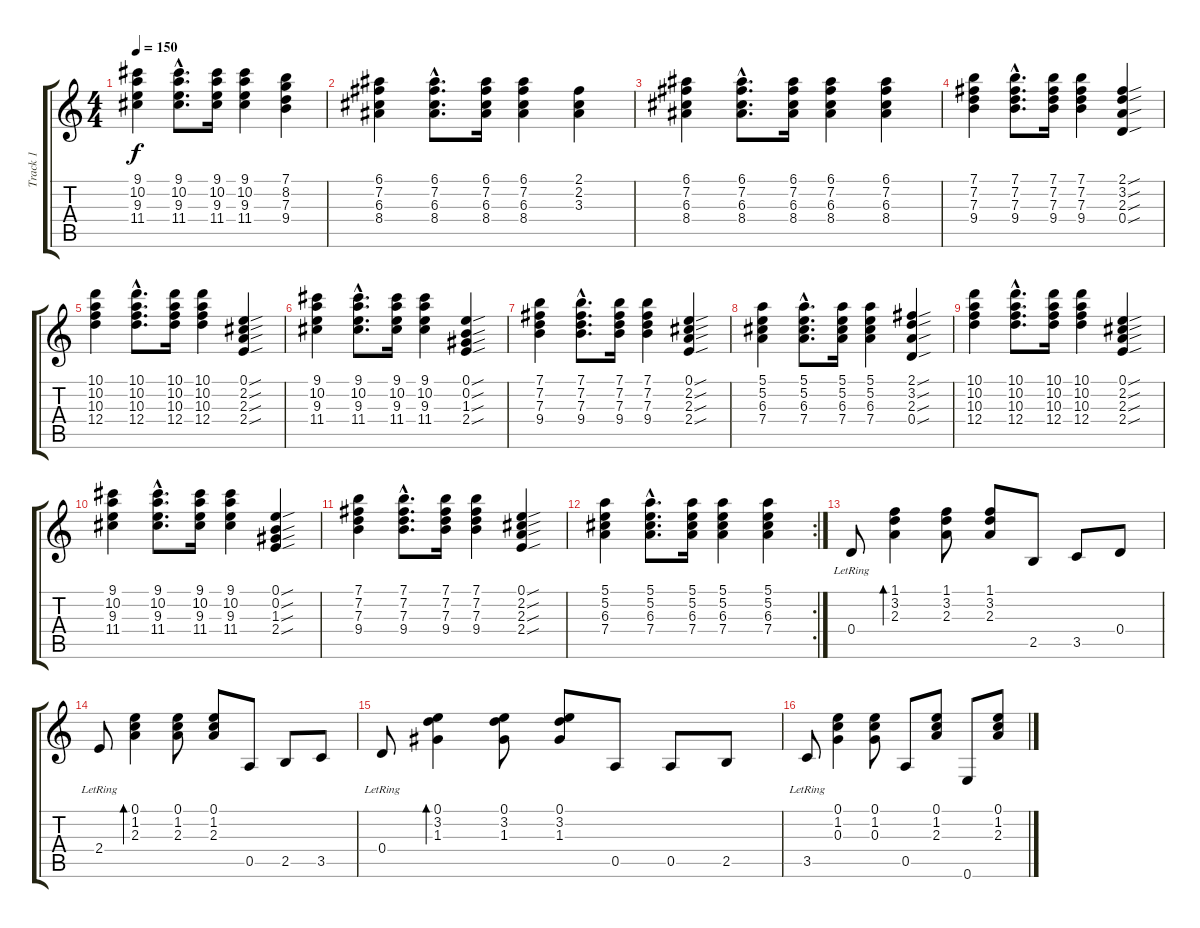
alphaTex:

\track ("Track 1" "Track 1") {instrument acousticguitarnylon}
\staff {score tabs}
\tuning (E4 B3 G3 D3 A2 E2) {hide}
\ts (4 4)
\tempo 150
\clef g2
\ks c
(9.1 10.2 9.3 11.4).4{dy f} (9.1{hac} 10.2{hac} 9.3{hac} 11.4{hac}).8{d} (9.1 10.2 9.3 11.4).16 (9.1 10.2 9.3 11.4).4 (7.1 8.2 7.3 9.4).4 |
(6.1 7.2 6.3 8.4).4 (6.1{hac} 7.2{hac} 6.3{hac} 8.4{hac}).8{d} (6.1 7.2 6.3 8.4).16 (6.1 7.2 6.3 8.4).4 (2.1 2.2 3.3).4 |
(6.1 7.2 6.3 8.4).4 (6.1{hac} 7.2{hac} 6.3{hac} 8.4{hac}).8{d} (6.1 7.2 6.3 8.4).16 (6.1 7.2 6.3 8.4).4 (6.1 7.2 6.3 8.4).4 |
(7.1 7.2 7.3 9.4).4 (7.1{hac} 7.2{hac} 7.3{hac} 9.4{hac}).8{d} (7.1 7.2 7.3 9.4).16 (7.1 7.2 7.3 9.4).4 (2.1{sou} 3.2{sou} 2.3{sou} 0.4{sou}).4 |
(10.1 10.2 10.3 12.4).4 (10.1{hac} 10.2{hac} 10.3{hac} 12.4{hac}).8{d} (10.1 10.2 10.3 12.4).16 (10.1 10.2 10.3 12.4).4 (0.1{sou} 2.2{sou} 2.3{sou} 2.4{sou}).4 |
(9.1 10.2 9.3 11.4).4 (9.1{hac} 10.2{hac} 9.3{hac} 11.4{hac}).8{d} (9.1 10.2 9.3 11.4).16 (9.1 10.2 9.3 11.4).4 (0.1{sou} 0.2{sou} 1.3{sou} 2.4{sou}).4 |
(7.1 7.2 7.3 9.4).4 (7.1{hac} 7.2{hac} 7.3{hac} 9.4{hac}).8{d} (7.1 7.2 7.3 9.4).16 (7.1 7.2 7.3 9.4).4 (0.1{sou} 2.2{sou} 2.3{sou} 2.4{sou}).4 |
(5.1 5.2 6.3 7.4).4 (5.1{hac} 5.2{hac} 6.3{hac} 7.4{hac}).8{d} (5.1 5.2 6.3 7.4).16 (5.1 5.2 6.3 7.4).4 (2.1{sou} 3.2{sou} 2.3{sou} 0.4{sou}).4 |
(10.1 10.2 10.3 12.4).4 (10.1{hac} 10.2{hac} 10.3{hac} 12.4{hac}).8{d} (10.1 10.2 10.3 12.4).16 (10.1 10.2 10.3 12.4).4 (0.1{sou} 2.2{sou} 2.3{sou} 2.4{sou}).4 |
(9.1 10.2 9.3 11.4).4 (9.1{hac} 10.2{hac} 9.3{hac} 11.4{hac}).8{d} (9.1 10.2 9.3 11.4).16 (9.1 10.2 9.3 11.4).4 (0.1{sou} 0.2{sou} 1.3{sou} 2.4{sou}).4 |
(7.1 7.2 7.3 9.4).4 (7.1{hac} 7.2{hac} 7.3{hac} 9.4{hac}).8{d} (7.1 7.2 7.3 9.4).16 (7.1 7.2 7.3 9.4).4 (0.1{sou} 2.2{sou} 2.3{sou} 2.4{sou}).4 |
\rc 2
(5.1 5.2 6.3 7.4).4 (5.1{hac} 5.2{hac} 6.3{hac} 7.4{hac}).8{d} (5.1 5.2 6.3 7.4).16 (5.1 5.2 6.3 7.4).4 (5.1 5.2 6.3 7.4).4 |
0.4{lr}.8 (1.1 3.2 2.3).4{bd 240} (1.1 3.2 2.3).8 (1.1 3.2 2.3).8 2.5.8 3.5.8 0.4.8 |
2.4{lr}.8 (0.1 1.2 2.3).4{bd 240} (0.1 1.2 2.3).8 (0.1 1.2 2.3).8 0.5.8 2.5.8 3.5.8 |
0.4{lr}.8 (0.1 3.2 1.3).4{bd 240} (0.1 3.2 1.3).8 (0.1 3.2 1.3).8 0.5.8 0.5.8 2.5.8 |
3.5{lr}.8 (0.1 1.2 0.3).4 (0.1 1.2 0.3).8 0.5.8 (0.1 1.2 2.3).8 0.6.8 (0.1 1.2 2.3).8
